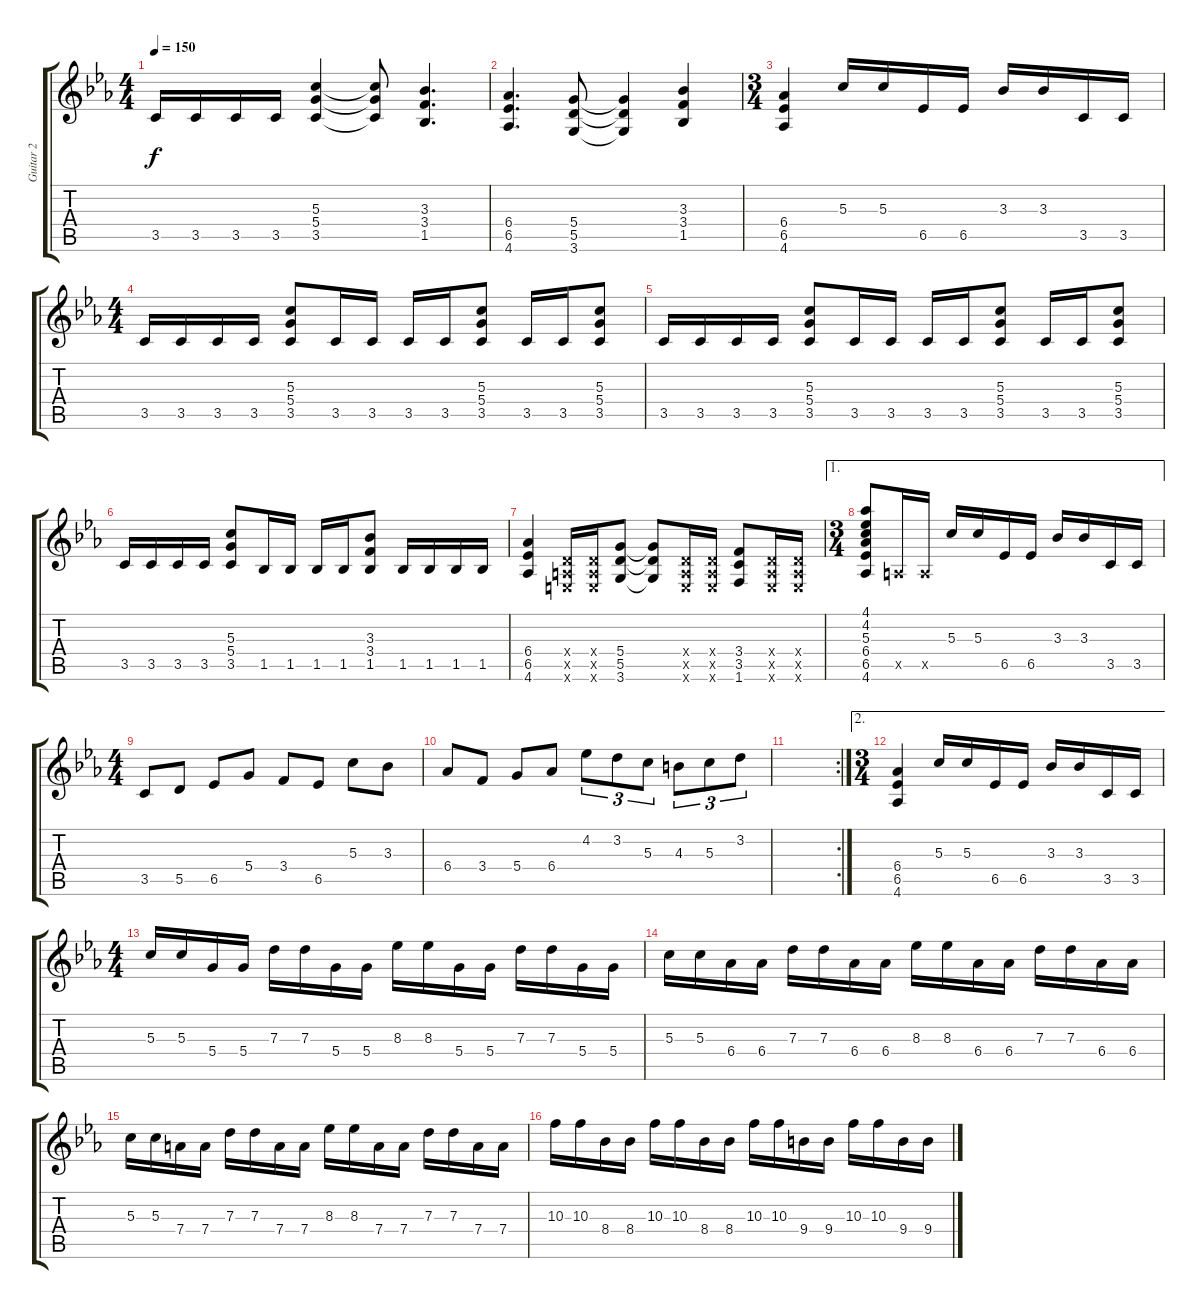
\track ("Guitar 2" "Guitar 2") {instrument acousticguitarnylon}
\staff {score tabs}
\tuning (E4 B3 G3 D3 A2 E2) {hide}
\ts (4 4)
\tempo 150
\clef g2
\ks eb
3.5.16{dy f} 3.5.16 3.5.16 3.5.16 (5.3 5.4 3.5).4 (5.3{t} 5.4{t} 3.5{t}).8 (3.3 3.4 1.5).4{d} |
(6.4 6.5 4.6).4{d} (5.4 5.5 3.6).8 (5.4{t} 5.5{t} 3.6{t}).4 (3.3 3.4 1.5).4 |
\ts (3 4)
(6.4 6.5 4.6).4 5.3.16 5.3.16 6.5.16 6.5.16 3.3.16 3.3.16 3.5.16 3.5.16 |
\ts (4 4)
3.5.16 3.5.16 3.5.16 3.5.16 (5.3 5.4 3.5).8 3.5.16 3.5.16 3.5.16 3.5.16 (5.3 5.4 3.5).8 3.5.16 3.5.16 (5.3 5.4 3.5).8 |
3.5.16 3.5.16 3.5.16 3.5.16 (5.3 5.4 3.5).8 3.5.16 3.5.16 3.5.16 3.5.16 (5.3 5.4 3.5).8 3.5.16 3.5.16 (5.3 5.4 3.5).8 |
3.5.16 3.5.16 3.5.16 3.5.16 (5.3 5.4 3.5).8 1.5.16 1.5.16 1.5.16 1.5.16 (3.3 3.4 1.5).8 1.5.16 1.5.16 1.5.16 1.5.16 |
(6.4 6.5 4.6).4 (0.4{x} 0.5{x} 0.6{x}).16 (0.4{x} 0.5{x} 0.6{x}).16 (5.4 5.5 3.6).8 (5.4{t} 5.5{t} 3.6{t}).8 (0.4{x} 0.5{x} 0.6{x}).16 (0.4{x} 0.5{x} 0.6{x}).16 (3.4 3.5 1.6).8 (0.4{x} 0.5{x} 0.6{x}).16 (0.4{x} 0.5{x} 0.6{x}).16 |
\ae 1
\ts (3 4)
(4.1 4.2 5.3 6.4 6.5 4.6).8 0.5{x}.16 0.5{x}.16 5.3.16 5.3.16 6.5.16 6.5.16 3.3.16 3.3.16 3.5.16 3.5.16 |
\ts (4 4)
3.5.8 5.5.8 6.5.8 5.4.8 3.4.8 6.5.8 5.3.8 3.3.8 |
6.4.8 3.4.8 5.4.8 6.4.8 4.2.8{tu (3 2)} 3.2.8{tu (3 2)} 5.3.8{tu (3 2)} 4.3.8{tu (3 2)} 5.3.8{tu (3 2)} 3.2.8{tu (3 2)} |
\rc 2
|
\ae 2
\ts (3 4)
(6.4 6.5 4.6).4 5.3.16 5.3.16 6.5.16 6.5.16 3.3.16 3.3.16 3.5.16 3.5.16 |
\ts (4 4)
5.3.16 5.3.16 5.4.16 5.4.16 7.3.16 7.3.16 5.4.16 5.4.16 8.3.16 8.3.16 5.4.16 5.4.16 7.3.16 7.3.16 5.4.16 5.4.16 |
5.3.16 5.3.16 6.4.16 6.4.16 7.3.16 7.3.16 6.4.16 6.4.16 8.3.16 8.3.16 6.4.16 6.4.16 7.3.16 7.3.16 6.4.16 6.4.16 |
5.3.16 5.3.16 7.4.16 7.4.16 7.3.16 7.3.16 7.4.16 7.4.16 8.3.16 8.3.16 7.4.16 7.4.16 7.3.16 7.3.16 7.4.16 7.4.16 |
10.3.16 10.3.16 8.4.16 8.4.16 10.3.16 10.3.16 8.4.16 8.4.16 10.3.16 10.3.16 9.4.16 9.4.16 10.3.16 10.3.16 9.4.16 9.4.16
